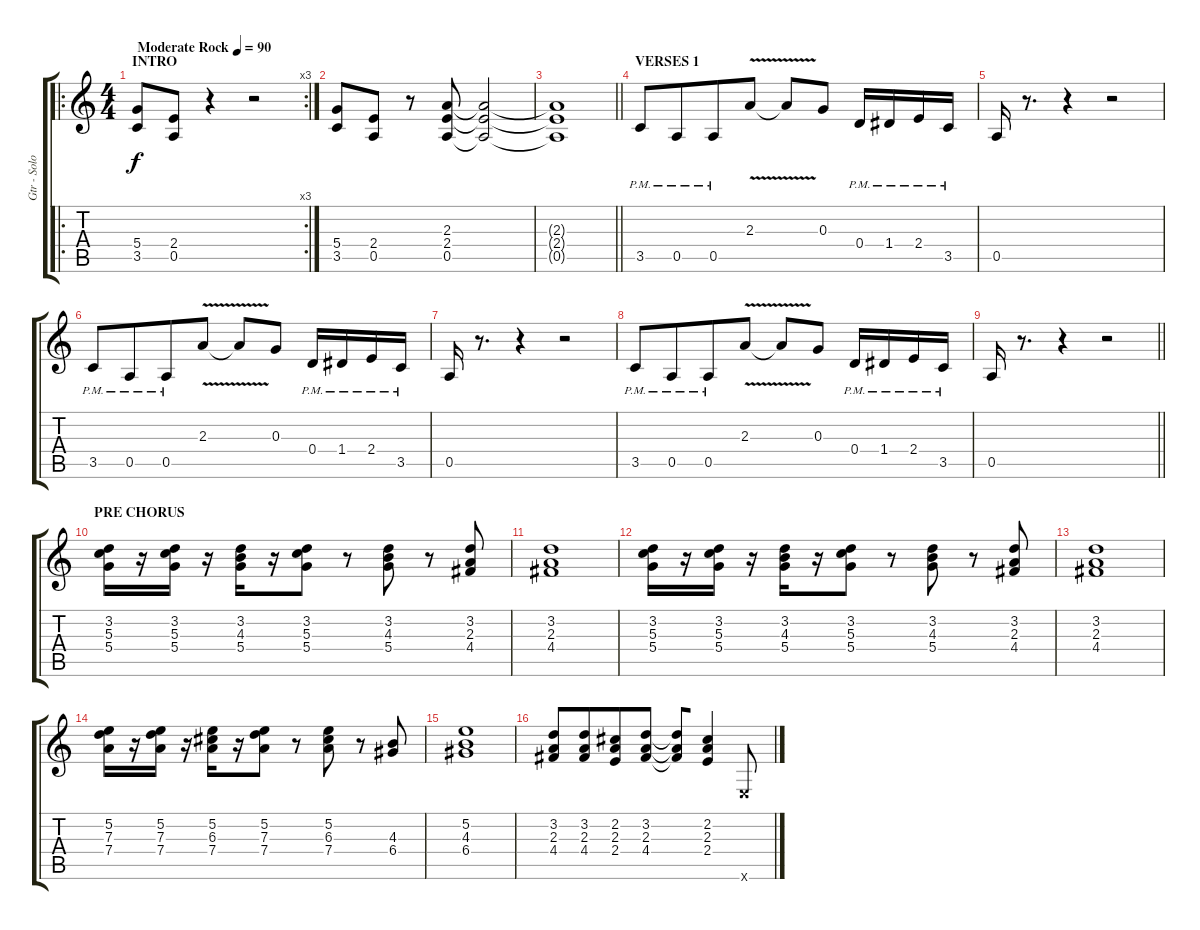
\track ("Gtr - Solo" "Gtr - Solo") {instrument overdrivenguitar}
\staff {score tabs}
\tuning (E4 B3 G3 D3 A2 E2) {hide}
\ro
\rc 3
\ts (4 4)
\section ("" "INTRO")
\tempo (90 "Moderate Rock")
\clef g2
\ks c
(5.4 3.5).8{dy f instrument overdrivenguitar} (2.4 0.5).8 r.4 r.2 |
(5.4 3.5).8 (2.4 0.5).8 r.8 (2.3 2.4 0.5).8 (2.3{t} 2.4{t} 0.5{t}).2 |
\barLineRight lightlight
(2.3{t} 2.4{t} 0.5{t}).1 |
\section ("" "VERSES 1")
3.5{pm}.8 0.5{pm}.8{beam merge} 0.5{pm}.8 2.3{v}.8 2.3{t}.8 0.3.8 0.4{pm}.16 1.4{pm}.16 2.4{pm}.16 3.5{pm}.16 |
0.5.16 r.8{d} r.4 r.2 |
3.5{pm}.8 0.5{pm}.8{beam merge} 0.5{pm}.8 2.3{v}.8 2.3{t}.8 0.3.8 0.4{pm}.16 1.4{pm}.16 2.4{pm}.16 3.5{pm}.16 |
0.5.16 r.8{d} r.4 r.2 |
3.5{pm}.8 0.5{pm}.8{beam merge} 0.5{pm}.8 2.3{v}.8 2.3{t}.8 0.3.8 0.4{pm}.16 1.4{pm}.16 2.4{pm}.16 3.5{pm}.16 |
\barLineRight lightlight
0.5.16 r.8{d} r.4 r.2 |
\section ("" "PRE CHORUS")
(3.2 5.3 5.4).16 r.16 (3.2 5.3 5.4).16 r.16 (3.2 4.3 5.4).16 r.16 (3.2 5.3 5.4).8 r.8 (3.2 4.3 5.4).8 r.8 (3.2 2.3 4.4).8 |
(3.2 2.3 4.4).1 |
(3.2 5.3 5.4).16 r.16 (3.2 5.3 5.4).16 r.16 (3.2 4.3 5.4).16 r.16 (3.2 5.3 5.4).8 r.8 (3.2 4.3 5.4).8 r.8 (3.2 2.3 4.4).8 |
(3.2 2.3 4.4).1 |
(5.2 7.3 7.4).16 r.16 (5.2 7.3 7.4).16 r.16 (5.2 6.3 7.4).16 r.16 (5.2 7.3 7.4).8 r.8 (5.2 6.3 7.4).8 r.8 (4.3 6.4).8 |
(5.2 4.3 6.4).1 |
(3.2 2.3 4.4).8 (3.2 2.3 4.4).8{beam merge} (2.2 2.3 2.4).8 (3.2 2.3 4.4).8 (3.2{t} 2.3{t} 4.4{t}).8{beam merge} (2.2 2.3 2.4).4 0.6{x}.8
